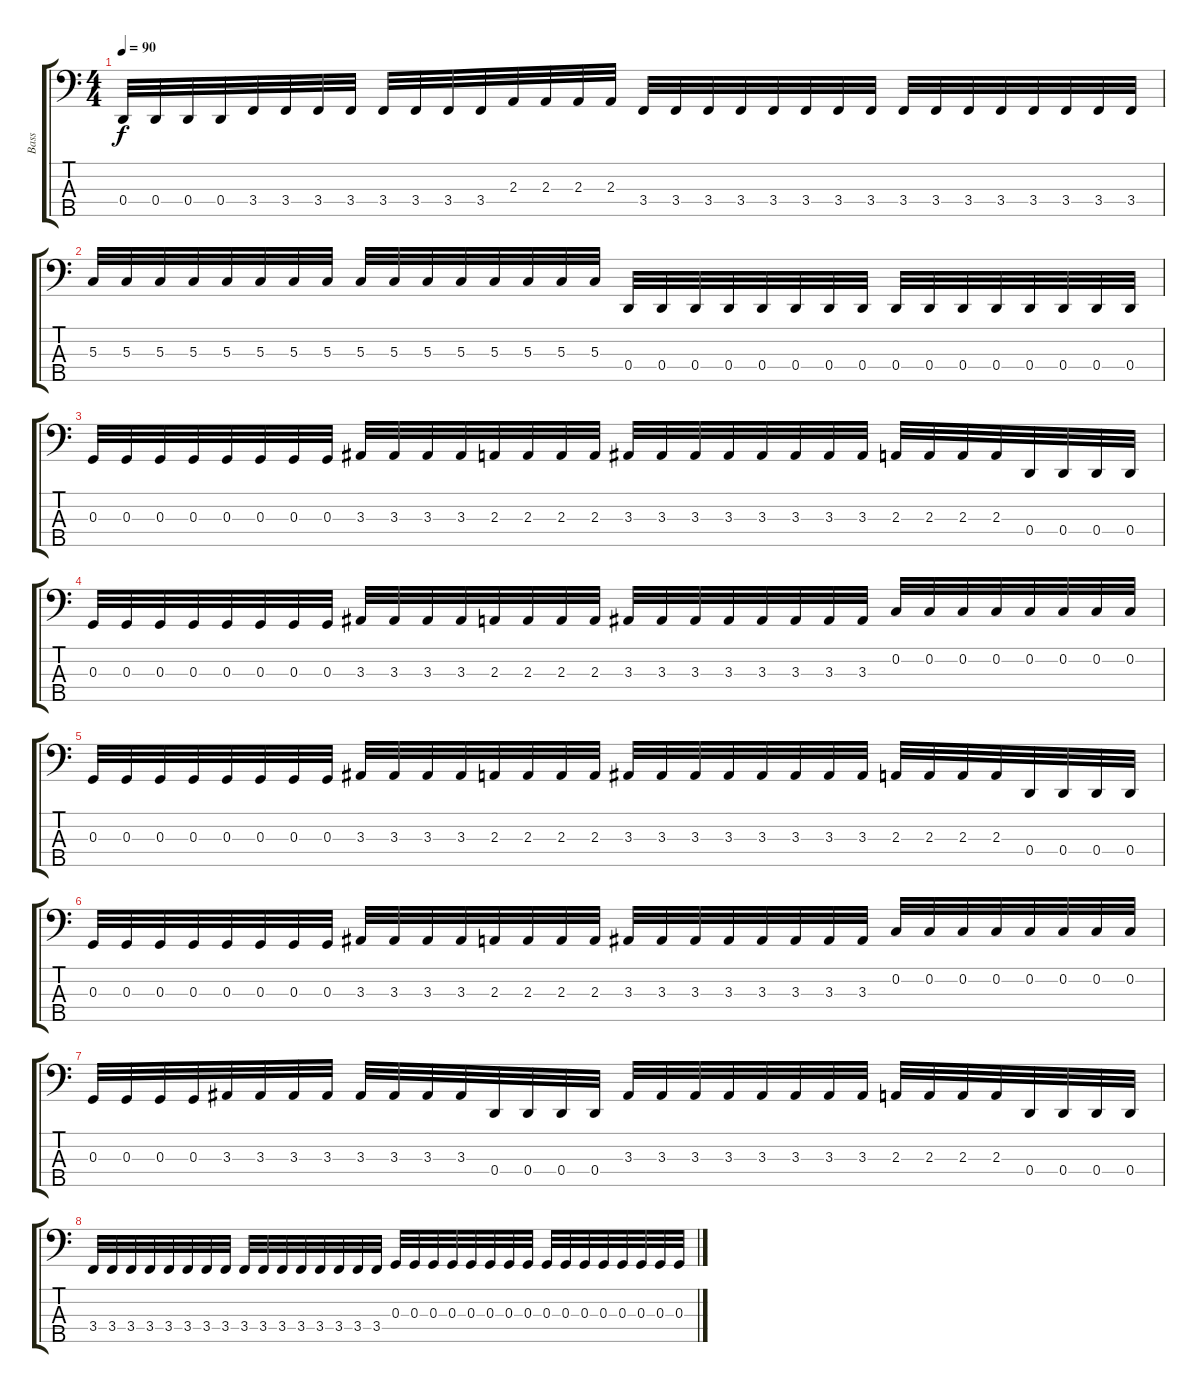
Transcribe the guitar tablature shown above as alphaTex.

\track ("Bass" "Bass") {instrument electricbasspick}
\staff {score tabs}
\tuning (F2 C2 G1 D1 A0) {hide}
\ts (4 4)
\tempo 90
\clef f4
\ks c
0.4.32{dy f} 0.4.32 0.4.32 0.4.32 3.4.32 3.4.32 3.4.32 3.4.32 3.4.32 3.4.32 3.4.32 3.4.32 2.3.32 2.3.32 2.3.32 2.3.32 3.4.32 3.4.32 3.4.32 3.4.32 3.4.32 3.4.32 3.4.32 3.4.32 3.4.32 3.4.32 3.4.32 3.4.32 3.4.32 3.4.32 3.4.32 3.4.32 |
5.3.32 5.3.32 5.3.32 5.3.32 5.3.32 5.3.32 5.3.32 5.3.32 5.3.32 5.3.32 5.3.32 5.3.32 5.3.32 5.3.32 5.3.32 5.3.32 0.4.32 0.4.32 0.4.32 0.4.32 0.4.32 0.4.32 0.4.32 0.4.32 0.4.32 0.4.32 0.4.32 0.4.32 0.4.32 0.4.32 0.4.32 0.4.32 |
0.3.32 0.3.32 0.3.32 0.3.32 0.3.32 0.3.32 0.3.32 0.3.32 3.3.32 3.3.32 3.3.32 3.3.32 2.3.32 2.3.32 2.3.32 2.3.32 3.3.32 3.3.32 3.3.32 3.3.32 3.3.32 3.3.32 3.3.32 3.3.32 2.3.32 2.3.32 2.3.32 2.3.32 0.4.32 0.4.32 0.4.32 0.4.32 |
0.3.32 0.3.32 0.3.32 0.3.32 0.3.32 0.3.32 0.3.32 0.3.32 3.3.32 3.3.32 3.3.32 3.3.32 2.3.32 2.3.32 2.3.32 2.3.32 3.3.32 3.3.32 3.3.32 3.3.32 3.3.32 3.3.32 3.3.32 3.3.32 0.2.32 0.2.32 0.2.32 0.2.32 0.2.32 0.2.32 0.2.32 0.2.32 |
0.3.32 0.3.32 0.3.32 0.3.32 0.3.32 0.3.32 0.3.32 0.3.32 3.3.32 3.3.32 3.3.32 3.3.32 2.3.32 2.3.32 2.3.32 2.3.32 3.3.32 3.3.32 3.3.32 3.3.32 3.3.32 3.3.32 3.3.32 3.3.32 2.3.32 2.3.32 2.3.32 2.3.32 0.4.32 0.4.32 0.4.32 0.4.32 |
0.3.32 0.3.32 0.3.32 0.3.32 0.3.32 0.3.32 0.3.32 0.3.32 3.3.32 3.3.32 3.3.32 3.3.32 2.3.32 2.3.32 2.3.32 2.3.32 3.3.32 3.3.32 3.3.32 3.3.32 3.3.32 3.3.32 3.3.32 3.3.32 0.2.32 0.2.32 0.2.32 0.2.32 0.2.32 0.2.32 0.2.32 0.2.32 |
0.3.32 0.3.32 0.3.32 0.3.32 3.3.32 3.3.32 3.3.32 3.3.32 3.3.32 3.3.32 3.3.32 3.3.32 0.4.32 0.4.32 0.4.32 0.4.32 3.3.32 3.3.32 3.3.32 3.3.32 3.3.32 3.3.32 3.3.32 3.3.32 2.3.32 2.3.32 2.3.32 2.3.32 0.4.32 0.4.32 0.4.32 0.4.32 |
3.4.32 3.4.32 3.4.32 3.4.32 3.4.32 3.4.32 3.4.32 3.4.32 3.4.32 3.4.32 3.4.32 3.4.32 3.4.32 3.4.32 3.4.32 3.4.32 0.3.32 0.3.32 0.3.32 0.3.32 0.3.32 0.3.32 0.3.32 0.3.32 0.3.32 0.3.32 0.3.32 0.3.32 0.3.32 0.3.32 0.3.32 0.3.32
